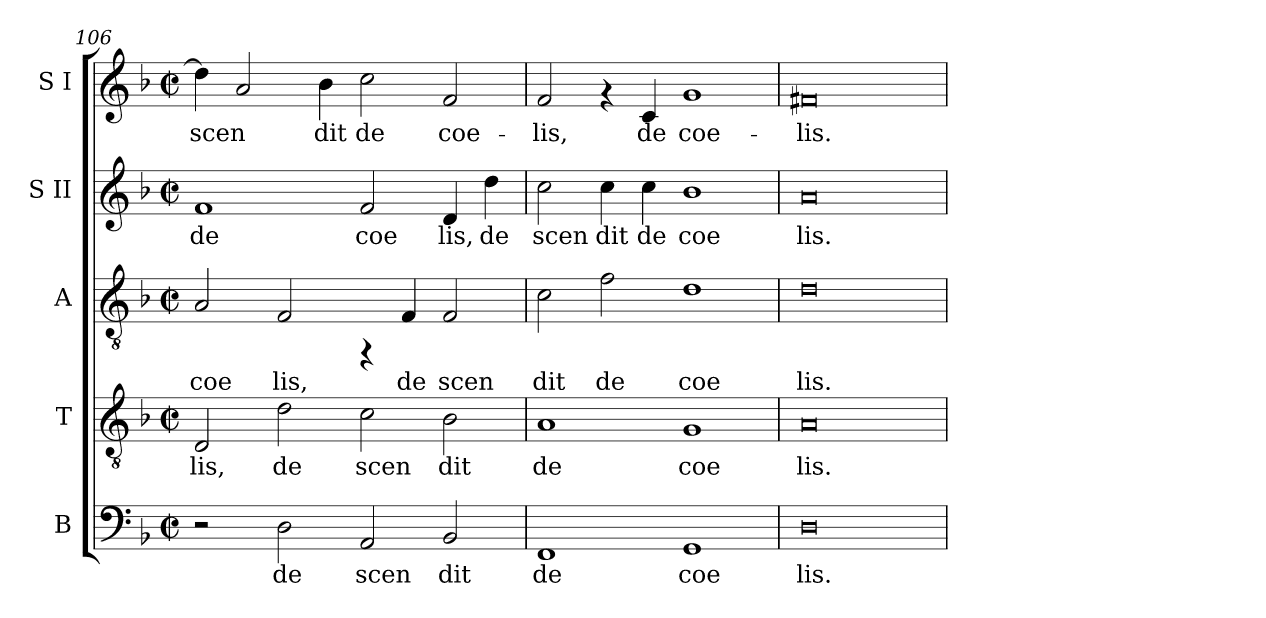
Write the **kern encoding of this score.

**kern	**text	**kern	**text	**kern	**text	**kern	**text	**kern	**text
*part5	*part5	*part4	*part4	*part3	*part3	*part2	*part2	*part1	*part1
*staff5	*staff5	*staff4	*staff4	*staff3	*staff3	*staff2	*staff2	*staff1	*staff1
*I"B	*	*I"T	*	*I"A	*	*I"S II	*	*I"S I	*
*I'B	*	*I'T	*	*I'A	*	*I'S II	*	*I'S I	*
*clefF4	*	*clefGv2	*	*clefGv2	*	*clefG2	*	*clefG2	*
*k[b-]	*	*k[b-]	*	*k[b-]	*	*k[b-]	*	*k[b-]	*
*F:	*	*F:	*	*F:	*	*F:	*	*F:	*
*M2/2	*	*M2/2	*	*M2/2	*	*M2/2	*	*M2/2	*
*met(c|)	*	*met(c|)	*	*met(c|)	*	*met(c|)	*	*met(c|)	*
=106	=106	=106	=106	=106	=106	=106	=106	=106	=106
!	!	!	!LO:LY:b:cj	!	!LO:LY:b:cj	!	!LO:LY:b:cj	!	!LO:LY:b:cj
2r	.	2D/	lis,	2A/	coe	1f	de	4dd\]	-scen-
!	!	!	!	!	!	!	!	!	!LO:LY:b:cj
.	.	.	.	.	.	.	.	2a/	--
!	!LO:LY:b:cj	!	!LO:LY:b:cj	!	!LO:LY:b:cj	!	!	!	!
2D\	de	2d\	de	2F/	lis,	.	.	.	.
!	!	!	!	!	!	!	!	!	!LO:LY:b:cj
.	.	.	.	.	.	.	.	4b-\	-dit
!	!LO:LY:b:cj	!	!LO:LY:b:cj	!	!	!	!LO:LY:b:cj	!	!LO:LY:b:cj
2AA/	scen	2c\	scen	4rFF	.	2f/	coe	2cc\	de
!	!	!	!	!	!LO:LY:b:cj	!	!	!	!
.	.	.	.	4F/	de	.	.	.	.
!	!LO:LY:b:cj	!	!LO:LY:b:cj	!	!LO:LY:b:cj	!	!LO:LY:b:cj	!	!LO:LY:b:cj
2BB-/	dit	2B-\	dit	2F/	scen	4d/	lis,	2f/	coe-
!	!	!	!	!	!	!	!LO:LY:b:cj	!	!
.	.	.	.	.	.	4dd\	de	.	.
=107	=107	=107	=107	=107	=107	=107	=107	=107	=107
!	!LO:LY:b:cj	!	!LO:LY:b:cj	!	!LO:LY:b:cj	!	!LO:LY:b:cj	!	!LO:LY:b:cj
1FF	de	1A	de	2c\	dit	2cc\	scen	2f/	-lis,
!	!	!	!	!	!LO:LY:b:cj	!	!LO:LY:b:cj	!	!
.	.	.	.	2f\	de	4cc\	dit	4rf	.
!	!	!	!	!	!	!	!LO:LY:b:cj	!	!LO:LY:b:cj
.	.	.	.	.	.	4cc\	de	4c/	de
!	!LO:LY:b:cj	!	!LO:LY:b:cj	!	!LO:LY:b:cj	!	!LO:LY:b:cj	!	!LO:LY:b:cj
1GG	coe	1G	coe	1d	coe	1b-	coe	1g	coe-
=108	=108	=108	=108	=108	=108	=108	=108	=108	=108
!	!LO:LY:b:cj	!	!LO:LY:b:cj	!	!LO:LY:b:cj	!	!LO:LY:b:cj	!	!LO:LY:b:cj
0D	lis.	0A	lis.	0d	lis.	0a	lis.	0f#X	-lis.
=	=	=	=	=	=	=	=	=	=
*-	*-	*-	*-	*-	*-	*-	*-	*-	*-
